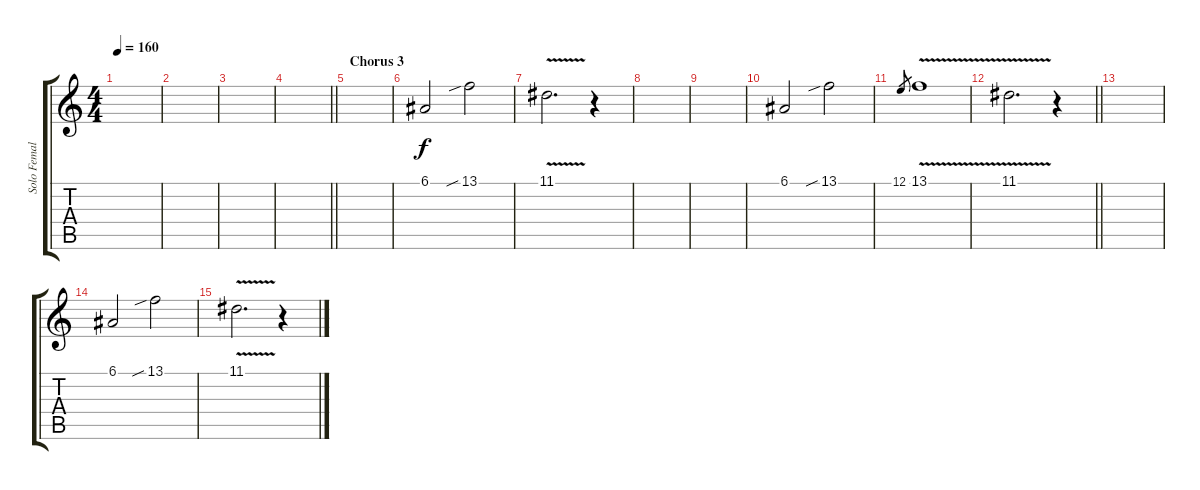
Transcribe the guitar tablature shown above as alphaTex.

\track ("Solo Female" "Solo Femal") {instrument synthvoice}
\staff {score tabs}
\tuning (E4 B3 G3 D3 A2 E2) {hide}
\ts (4 4)
\tempo 160
\clef g2
\ks c
|
|
|
\barLineRight lightlight
|
\section ("" "Chorus 3")
|
6.1.2 13.1{sib}.2 |
11.1{v}.2{d} r.4 |
|
|
6.1.2 13.1{sib}.2 |
12.1.8{gr} 13.1{v}.1 |
\barLineRight lightlight
11.1{v}.2{d} r.4 |
|
6.1.2 13.1{sib}.2 |
11.1{v}.2{d} r.4
